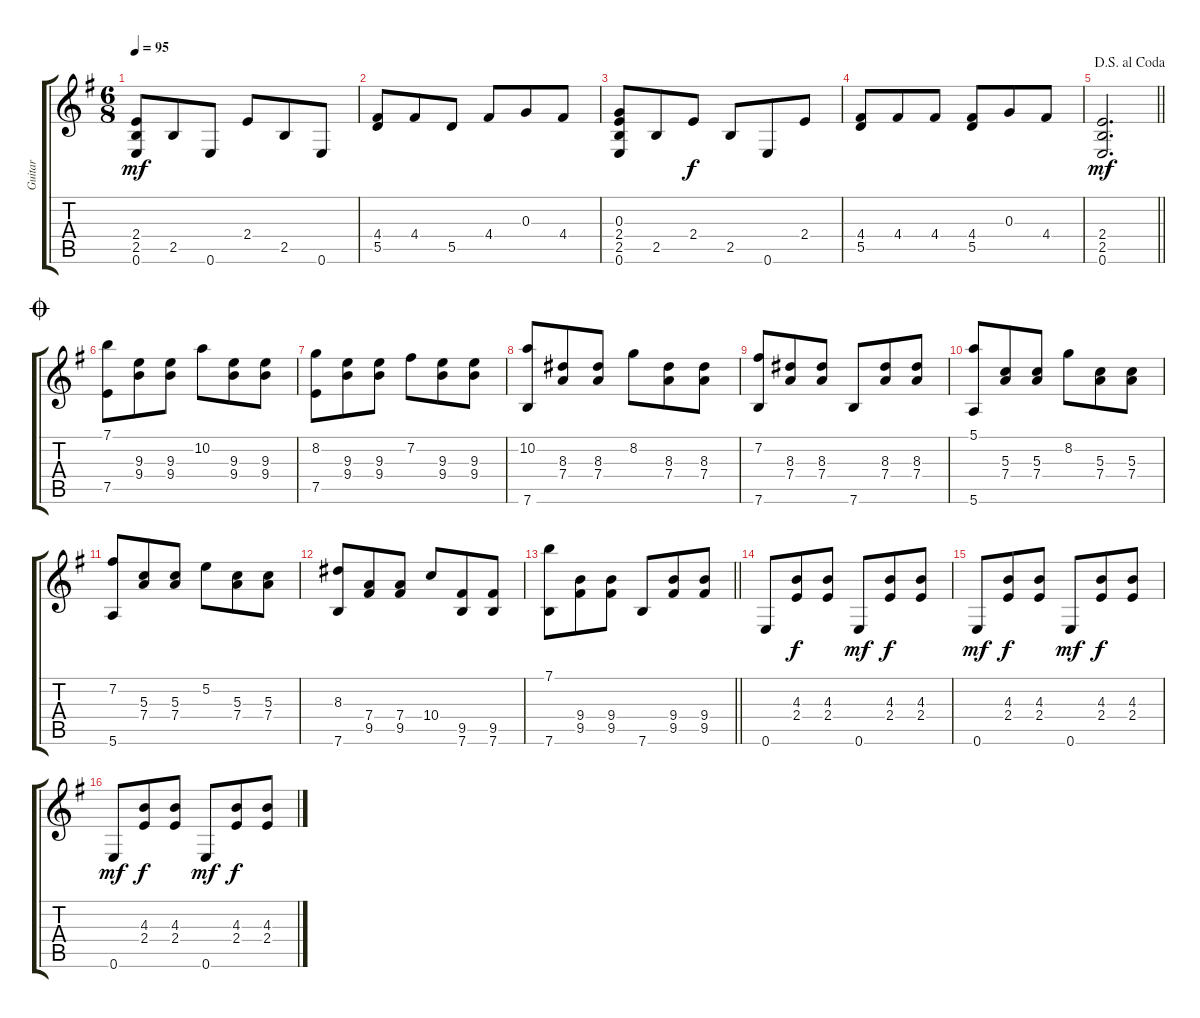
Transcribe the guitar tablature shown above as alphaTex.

\track ("Guitar" "Guitar") {instrument acousticguitarsteel}
\staff {score tabs}
\tuning (E4 B3 G3 D3 A2 E2) {hide}
\ts (6 8)
\tempo 95
\clef g2
\ks eminor
(2.4 2.5 0.6).8{dy mf} 2.5.8 0.6.8 2.4.8 2.5.8 0.6.8 |
(4.4 5.5).8 4.4.8 5.5.8 4.4.8 0.3.8 4.4.8 |
(0.3 2.4 2.5 0.6).8 2.5.8 2.4.8{dy f} 2.5.8 0.6.8 2.4.8 |
(4.4 5.5).8 4.4.8 4.4.8 (4.4 5.5).8 0.3.8 4.4.8 |
\jump dalsegnoalcoda
\barLineRight lightlight
(2.4 2.5 0.6).2{d dy mf} |
\jump coda
(7.1 7.5).8 (9.3 9.4).8 (9.3 9.4).8 10.2.8 (9.3 9.4).8 (9.3 9.4).8 |
(8.2 7.5).8 (9.3 9.4).8 (9.3 9.4).8 7.2.8 (9.3 9.4).8 (9.3 9.4).8 |
(10.2 7.6).8 (8.3 7.4).8 (8.3 7.4).8 8.2.8 (8.3 7.4).8 (8.3 7.4).8 |
(7.2 7.6).8 (8.3 7.4).8 (8.3 7.4).8 7.6.8 (8.3 7.4).8 (8.3 7.4).8 |
(5.1 5.6).8 (5.3 7.4).8 (5.3 7.4).8 8.2.8 (5.3 7.4).8 (5.3 7.4).8 |
(7.2 5.6).8 (5.3 7.4).8 (5.3 7.4).8 5.2.8 (5.3 7.4).8 (5.3 7.4).8 |
(8.3 7.6).8 (7.4 9.5).8 (7.4 9.5).8 10.4.8 (9.5 7.6).8 (9.5 7.6).8 |
\barLineRight lightlight
(7.1 7.6).8 (9.4 9.5).8 (9.4 9.5).8 7.6.8 (9.4 9.5).8 (9.4 9.5).8 |
0.6.8 (4.3 2.4).8{dy f} (4.3 2.4).8 0.6.8{dy mf} (4.3 2.4).8{dy f} (4.3 2.4).8 |
0.6.8{dy mf} (4.3 2.4).8{dy f} (4.3 2.4).8 0.6.8{dy mf} (4.3 2.4).8{dy f} (4.3 2.4).8 |
0.6.8{dy mf} (4.3 2.4).8{dy f} (4.3 2.4).8 0.6.8{dy mf} (4.3 2.4).8{dy f} (4.3 2.4).8
